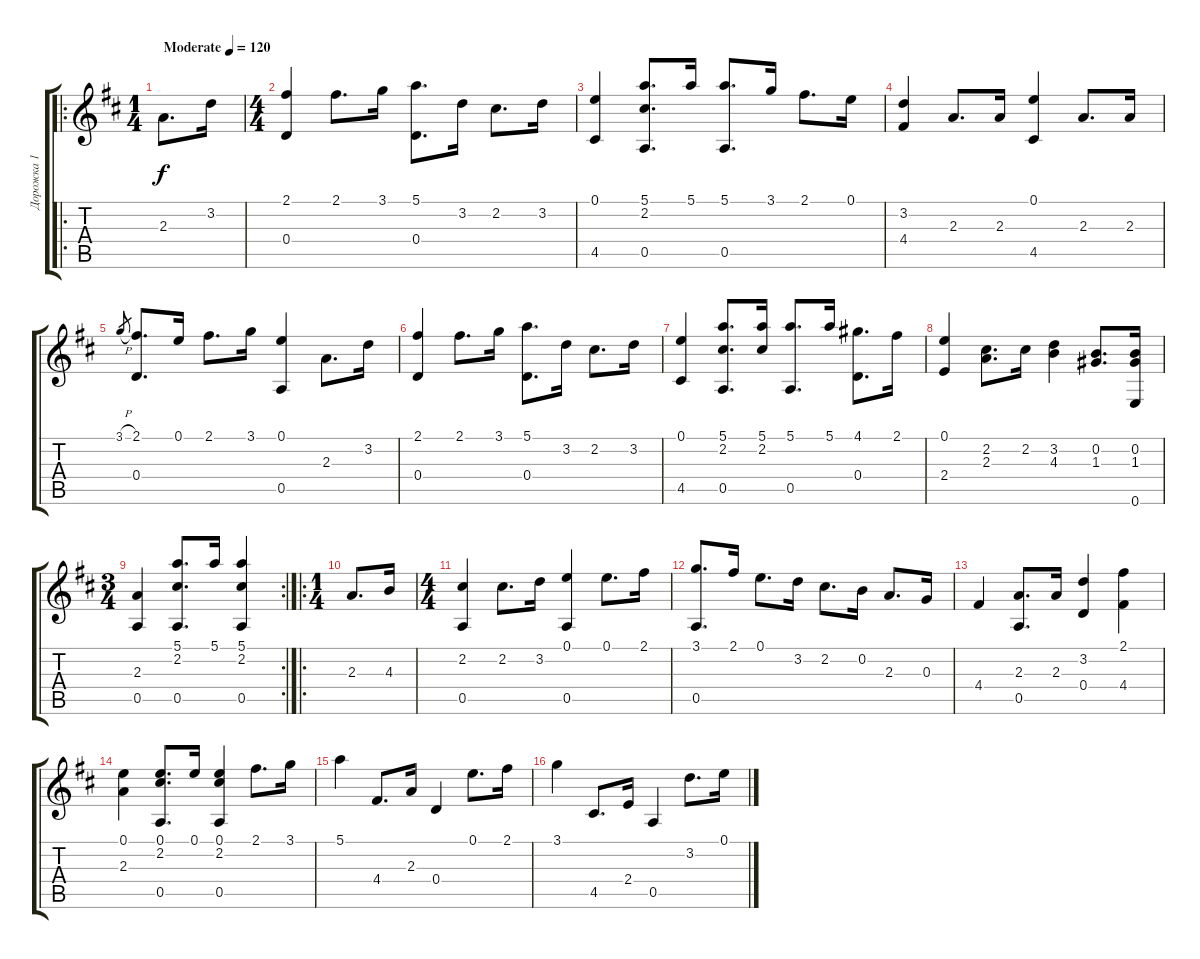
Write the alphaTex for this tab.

\track ("Дорожка 1" "Дорожка 1") {instrument acousticguitarnylon}
\staff {score tabs}
\tuning (E4 B3 G3 D3 A2 E2) {hide}
\ro
\ts (1 4)
\tempo (120 "Moderate")
\clef g2
\ks d
2.3.8{d dy f instrument acousticguitarnylon} 3.2.16 |
\ts (4 4)
(2.1 0.4).4 2.1.8{d} 3.1.16 (5.1 0.4).8{d} 3.2.16 2.2.8{d} 3.2.16 |
(0.1 4.5).4 (5.1 2.2 0.5).8{d} 5.1.16 (5.1 0.5).8{d} 3.1.16 2.1.8{d} 0.1.16 |
(3.2 4.4).4 2.3.8{d} 2.3.16 (0.1 4.5).4 2.3.8{d} 2.3.16 |
3.1{h}.8{gr} (2.1 0.4).8{d} 0.1.16 2.1.8{d} 3.1.16 (0.1 0.5).4 2.3.8{d} 3.2.16 |
(2.1 0.4).4 2.1.8{d} 3.1.16 (5.1 0.4).8{d} 3.2.16 2.2.8{d} 3.2.16 |
(0.1 4.5).4 (5.1 2.2 0.5).8{d} (5.1 2.2).16 (5.1 0.5).8{d} 5.1.16 (4.1 0.4).8{d} 2.1.16 |
(0.1 2.4).4 (2.2 2.3).8{d} 2.2.16 (3.2 4.3).4 (0.2 1.3).8{d} (0.2 1.3 0.6).16 |
\rc 2
\ts (3 4)
(2.3 0.5).4 (5.1 2.2 0.5).8{d} 5.1.16 (5.1 2.2 0.5).4 |
\ro
\ts (1 4)
2.3.8{d} 4.3.16 |
\ts (4 4)
(2.2 0.5).4 2.2.8{d} 3.2.16 (0.1 0.5).4 0.1.8{d} 2.1.16 |
(3.1 0.5).8{d} 2.1.16 0.1.8{d} 3.2.16 2.2.8{d} 0.2.16 2.3.8{d} 0.3.16 |
4.4.4 (2.3 0.5).8{d} 2.3.16 (3.2 0.4).4 (2.1 4.4).4 |
(0.1 2.3).4 (0.1 2.2 0.5).8{d} 0.1.16 (0.1 2.2 0.5).4 2.1.8{d} 3.1.16 |
5.1.4 4.4.8{d} 2.3.16 0.4.4 0.1.8{d} 2.1.16 |
3.1.4 4.5.8{d} 2.4.16 0.5.4 3.2.8{d} 0.1.16
